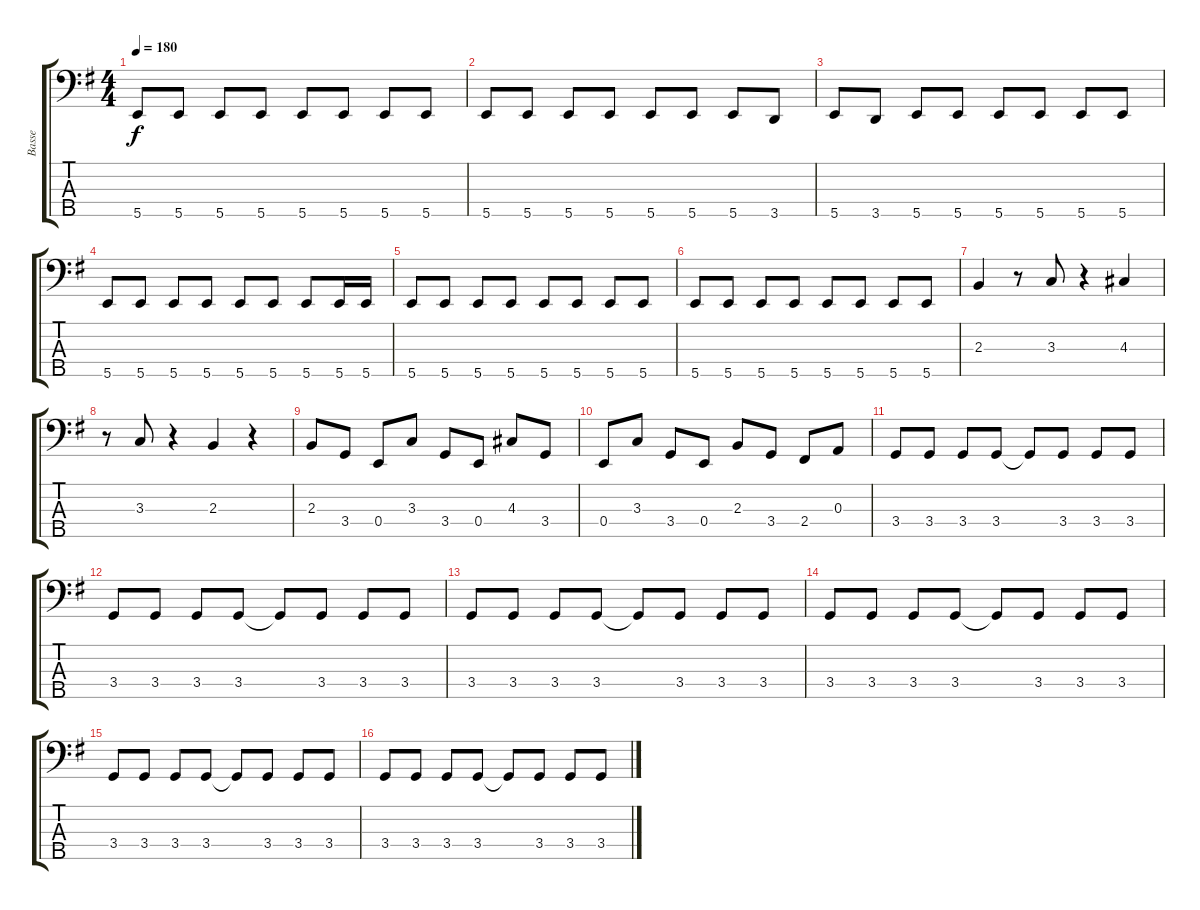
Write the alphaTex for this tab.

\track ("Basse" "Basse") {instrument electricbasspick}
\staff {score tabs}
\tuning (G2 D2 A1 E1 B0) {hide}
\ts (4 4)
\tempo 180
\clef f4
\ks g
5.5.8{dy f} 5.5.8 5.5.8 5.5.8 5.5.8 5.5.8 5.5.8 5.5.8 |
5.5.8 5.5.8 5.5.8 5.5.8 5.5.8 5.5.8 5.5.8 3.5.8 |
5.5.8 3.5.8 5.5.8 5.5.8 5.5.8 5.5.8 5.5.8 5.5.8 |
5.5.8 5.5.8 5.5.8 5.5.8 5.5.8 5.5.8 5.5.8 5.5.16 5.5.16 |
5.5.8 5.5.8 5.5.8 5.5.8 5.5.8 5.5.8 5.5.8 5.5.8 |
5.5.8 5.5.8 5.5.8 5.5.8 5.5.8 5.5.8 5.5.8 5.5.8 |
2.3.4 r.8 3.3.8 r.4 4.3.4 |
r.8 3.3.8 r.4 2.3.4 r.4 |
2.3.8 3.4.8 0.4.8 3.3.8 3.4.8 0.4.8 4.3.8 3.4.8 |
0.4.8 3.3.8 3.4.8 0.4.8 2.3.8 3.4.8 2.4.8 0.3.8 |
3.4.8 3.4.8 3.4.8 3.4.8 3.4{t}.8 3.4.8 3.4.8 3.4.8 |
3.4.8 3.4.8 3.4.8 3.4.8 3.4{t}.8 3.4.8 3.4.8 3.4.8 |
3.4.8 3.4.8 3.4.8 3.4.8 3.4{t}.8 3.4.8 3.4.8 3.4.8 |
3.4.8 3.4.8 3.4.8 3.4.8 3.4{t}.8 3.4.8 3.4.8 3.4.8 |
3.4.8 3.4.8 3.4.8 3.4.8 3.4{t}.8 3.4.8 3.4.8 3.4.8 |
3.4.8 3.4.8 3.4.8 3.4.8 3.4{t}.8 3.4.8 3.4.8 3.4.8
